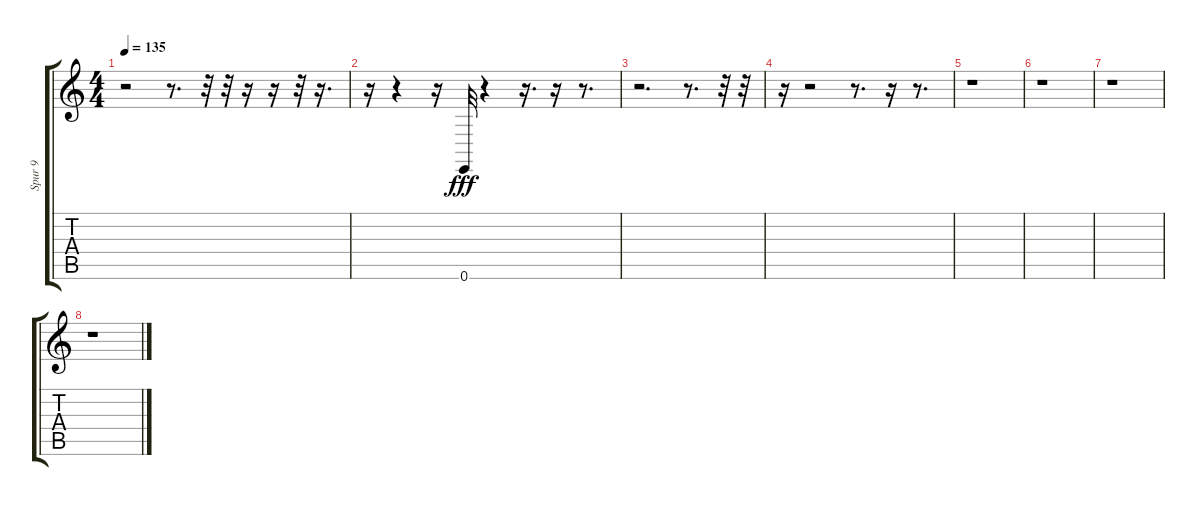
\track ("Spur 9" "Spur 9") {instrument timpani}
\staff {score tabs}
\tuning (E4 B3 G3 D3 A2 E2) {hide}
\ts (4 4)
\tempo 135
\clef g2
\ks c
r.2{dy fff} r.8{d} r.32 r.32 r.16 r.16 r.32 r.16{d} |
r.16 r.4 r.16 0.6.32 r.4 r.16{d} r.16 r.8{d} |
r.2{d} r.8{d} r.32 r.32 |
r.16 r.2 r.8{d} r.16 r.8{d} |
r.1 |
r.1 |
r.1 |
r.1
